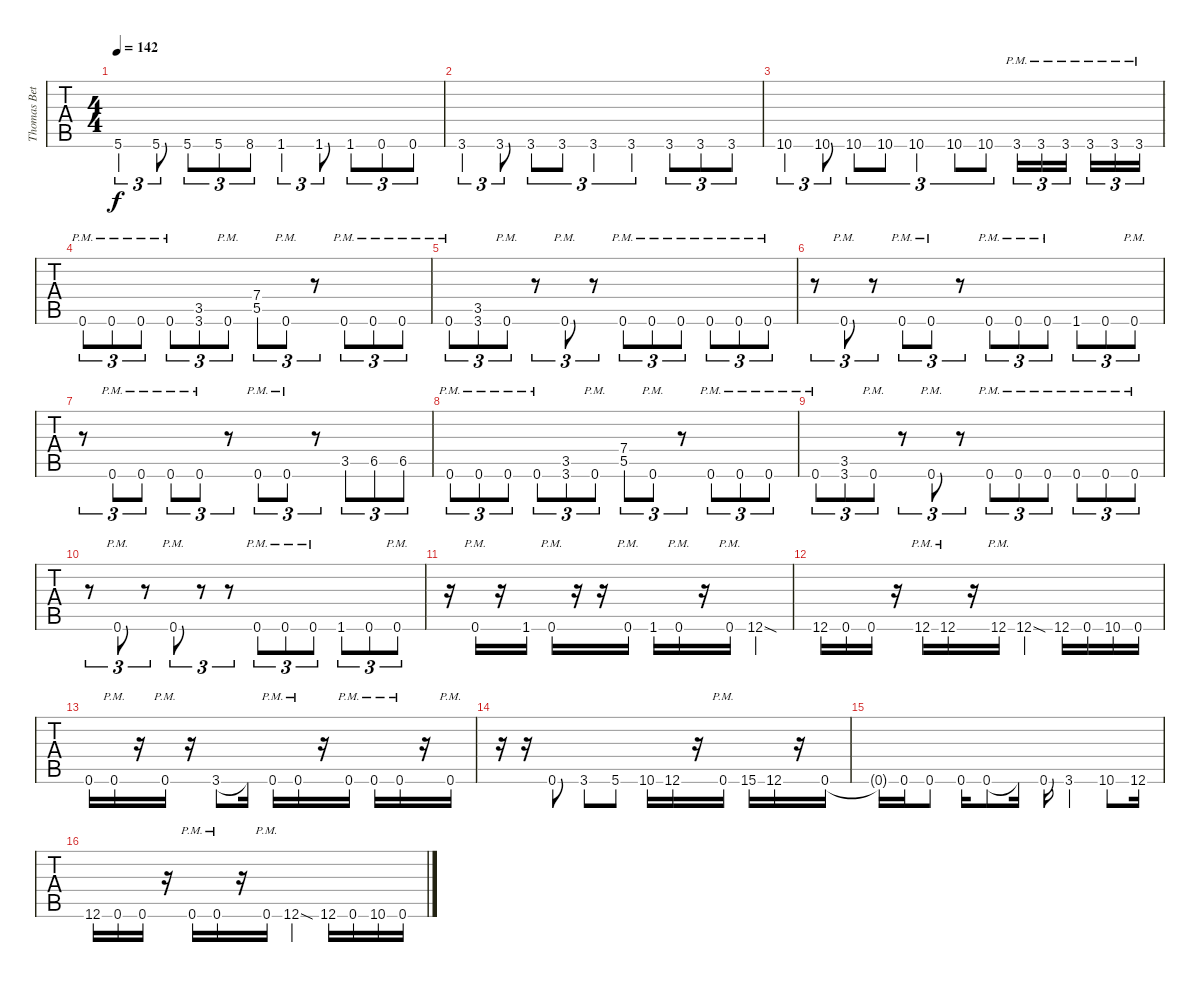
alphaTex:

\track ("Thomas Betrisey" "Thomas Bet") {instrument distortionguitar}
\staff {tabs}
\tuning (C4 G3 Eb3 Bb2 F2 Bb1) {hide}
\ts (4 4)
\tempo 142
\clef f4
\ks c
5.6.4{tu (3 2) dy f} 5.6.8{tu (3 2)} 5.6.8{tu (3 2)} 5.6.8{tu (3 2)} 8.6.8{tu (3 2)} 1.6.4{tu (3 2)} 1.6.8{tu (3 2)} 1.6.8{tu (3 2)} 0.6.8{tu (3 2)} 0.6.8{tu (3 2)} |
3.6.4{tu (3 2)} 3.6.8{tu (3 2)} 3.6.8{tu (3 2)} 3.6.8{tu (3 2)} 3.6.4{tu (3 2)} 3.6.4{tu (3 2)} 3.6.8{tu (3 2)} 3.6.8{tu (3 2)} 3.6.8{tu (3 2)} |
10.6.4{tu (3 2)} 10.6.8{tu (3 2)} 10.6.8{tu (3 2)} 10.6.8{tu (3 2)} 10.6.4{tu (3 2)} 10.6.8{tu (3 2)} 10.6.8{tu (3 2)} 3.6{pm}.16{tu (3 2)} 3.6{pm}.16{tu (3 2)} 3.6{pm}.16{tu (3 2) beam splitsecondary} 3.6{pm}.16{tu (3 2)} 3.6{pm}.16{tu (3 2)} 3.6{pm}.16{tu (3 2)} |
0.6{pm}.8{tu (3 2)} 0.6{pm}.8{tu (3 2)} 0.6{pm}.8{tu (3 2)} 0.6{pm}.8{tu (3 2)} (3.5 3.6).8{tu (3 2)} 0.6{pm}.8{tu (3 2)} (7.4 5.5).8{tu (3 2)} 0.6{pm}.8{tu (3 2)} r.8{tu (3 2)} 0.6{pm}.8{tu (3 2)} 0.6{pm}.8{tu (3 2)} 0.6{pm}.8{tu (3 2)} |
0.6{pm}.8{tu (3 2)} (3.5 3.6).8{tu (3 2)} 0.6{pm}.8{tu (3 2)} r.8{tu (3 2)} 0.6{pm}.8{tu (3 2)} r.8{tu (3 2)} 0.6{pm}.8{tu (3 2)} 0.6{pm}.8{tu (3 2)} 0.6{pm}.8{tu (3 2)} 0.6{pm}.8{tu (3 2)} 0.6{pm}.8{tu (3 2)} 0.6{pm}.8{tu (3 2)} |
r.8{tu (3 2)} 0.6{pm}.8{tu (3 2)} r.8{tu (3 2)} 0.6{pm}.8{tu (3 2)} 0.6{pm}.8{tu (3 2)} r.8{tu (3 2)} 0.6{pm}.8{tu (3 2)} 0.6{pm}.8{tu (3 2)} 0.6{pm}.8{tu (3 2)} 1.6.8{tu (3 2)} 0.6.8{tu (3 2)} 0.6{pm}.8{tu (3 2)} |
r.8{tu (3 2)} 0.6{pm}.8{tu (3 2)} 0.6{pm}.8{tu (3 2)} 0.6{pm}.8{tu (3 2)} 0.6{pm}.8{tu (3 2)} r.8{tu (3 2)} 0.6{pm}.8{tu (3 2)} 0.6{pm}.8{tu (3 2)} r.8{tu (3 2)} 3.5.8{tu (3 2)} 6.5.8{tu (3 2)} 6.5.8{tu (3 2)} |
0.6{pm}.8{tu (3 2)} 0.6{pm}.8{tu (3 2)} 0.6{pm}.8{tu (3 2)} 0.6{pm}.8{tu (3 2)} (3.5 3.6).8{tu (3 2)} 0.6{pm}.8{tu (3 2)} (7.4 5.5).8{tu (3 2)} 0.6{pm}.8{tu (3 2)} r.8{tu (3 2)} 0.6{pm}.8{tu (3 2)} 0.6{pm}.8{tu (3 2)} 0.6{pm}.8{tu (3 2)} |
0.6{pm}.8{tu (3 2)} (3.5 3.6).8{tu (3 2)} 0.6{pm}.8{tu (3 2)} r.8{tu (3 2)} 0.6{pm}.8{tu (3 2)} r.8{tu (3 2)} 0.6{pm}.8{tu (3 2)} 0.6{pm}.8{tu (3 2)} 0.6{pm}.8{tu (3 2)} 0.6{pm}.8{tu (3 2)} 0.6{pm}.8{tu (3 2)} 0.6{pm}.8{tu (3 2)} |
r.8{tu (3 2)} 0.6{pm}.8{tu (3 2)} r.8{tu (3 2)} 0.6{pm}.8{tu (3 2)} r.8{tu (3 2)} r.8{tu (3 2)} 0.6{pm}.8{tu (3 2)} 0.6{pm}.8{tu (3 2)} 0.6{pm}.8{tu (3 2)} 1.6.8{tu (3 2)} 0.6.8{tu (3 2)} 0.6{pm}.8{tu (3 2)} |
r.16 0.6{pm}.16 r.16 1.6.16 0.6{pm}.16 r.16 r.16 0.6{pm}.16 1.6.16 0.6{pm}.16 r.16 0.6{pm}.16 12.6{sod}.4 |
12.6.16 0.6.16 0.6.16 r.16 12.6{pm}.16 12.6{pm}.16 r.16 12.6{pm}.16 12.6{sod}.4 12.6.16 0.6.16 10.6.16 0.6.16 |
0.6.16 0.6{pm}.16 r.16 0.6{pm}.16 r.16 3.6.8 3.6{t}.16 0.6{pm}.16 0.6{pm}.16 r.16 0.6{pm}.16 0.6{pm}.16 0.6{pm}.16 r.16 0.6{pm}.16 |
r.16 r.16 0.6.8 3.6.8 5.6.8 10.6.16 12.6.16 r.16 0.6{pm}.16 15.6.16 12.6.16 r.16 0.6.16 |
0.6{t}.16 0.6.16 0.6.8 0.6.16 0.6.8 0.6{t}.16 0.6.16 3.6.4 10.6.8 12.6.16 |
12.6.16 0.6.16 0.6.16 r.16 0.6{pm}.16 0.6{pm}.16 r.16 0.6{pm}.16 12.6{sod}.4 12.6.16 0.6.16 10.6.16 0.6.16
